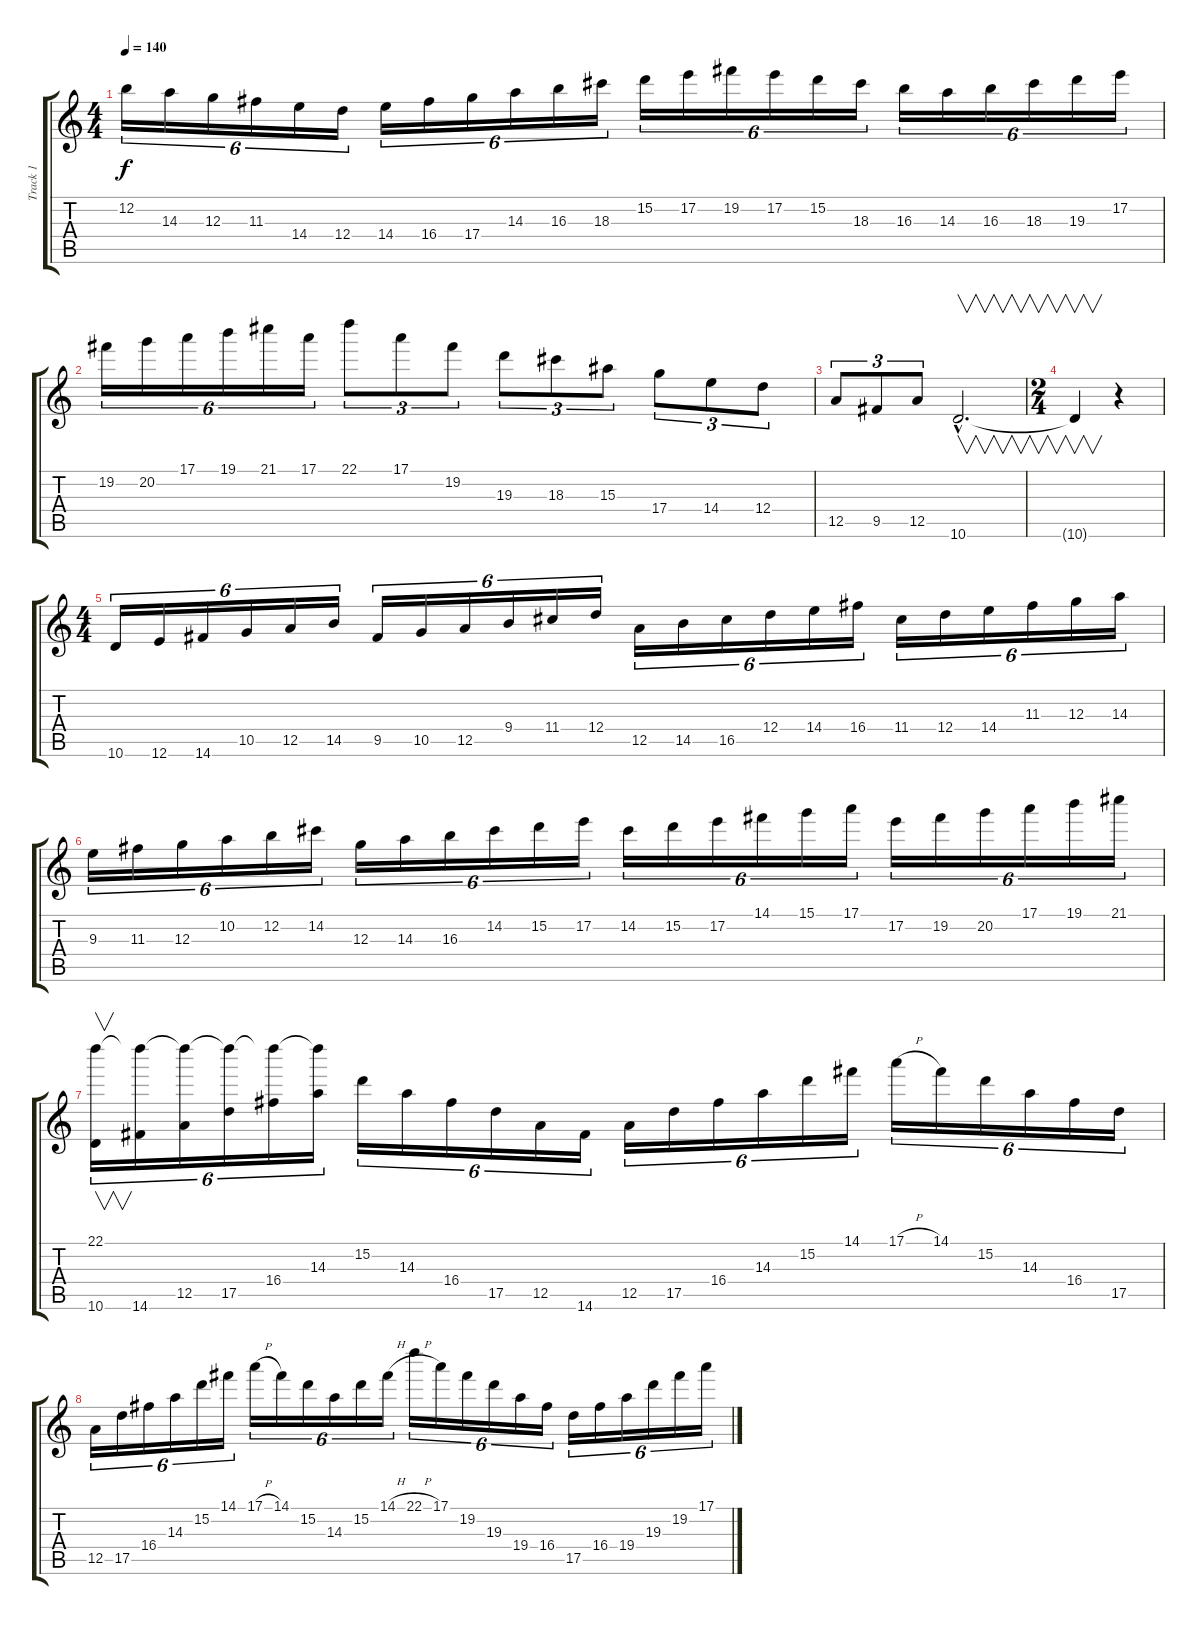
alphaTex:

\track ("Track 1" "Track 1") {instrument distortionguitar}
\staff {score tabs}
\tuning (E4 B3 G3 D3 A2 E2) {hide}
\ts (4 4)
\tempo 140
\clef g2
\ks c
12.2.16{tu (6 4) dy f} 14.3.16{tu (6 4)} 12.3.16{tu (6 4)} 11.3.16{tu (6 4)} 14.4.16{tu (6 4)} 12.4.16{tu (6 4)} 14.4.16{tu (6 4)} 16.4.16{tu (6 4)} 17.4.16{tu (6 4)} 14.3.16{tu (6 4)} 16.3.16{tu (6 4)} 18.3.16{tu (6 4)} 15.2.16{tu (6 4)} 17.2.16{tu (6 4)} 19.2.16{tu (6 4)} 17.2.16{tu (6 4)} 15.2.16{tu (6 4)} 18.3.16{tu (6 4)} 16.3.16{tu (6 4)} 14.3.16{tu (6 4)} 16.3.16{tu (6 4)} 18.3.16{tu (6 4)} 19.3.16{tu (6 4)} 17.2.16{tu (6 4)} |
19.2.16{tu (6 4)} 20.2.16{tu (6 4)} 17.1.16{tu (6 4)} 19.1.16{tu (6 4)} 21.1.16{tu (6 4)} 17.1.16{tu (6 4)} 22.1.8{tu (3 2)} 17.1.8{tu (3 2)} 19.2.8{tu (3 2)} 19.3.8{tu (3 2)} 18.3.8{tu (3 2)} 15.3.8{tu (3 2)} 17.4.8{tu (3 2)} 14.4.8{tu (3 2)} 12.4.8{tu (3 2)} |
12.5.8{tu (3 2)} 9.5.8{tu (3 2)} 12.5.8{tu (3 2)} 10.6{hac}.2{v d} |
\ts (2 4)
10.6{t}.4{v} r.4 |
\ts (4 4)
10.6.16{tu (6 4)} 12.6.16{tu (6 4)} 14.6.16{tu (6 4)} 10.5.16{tu (6 4)} 12.5.16{tu (6 4)} 14.5.16{tu (6 4)} 9.5.16{tu (6 4)} 10.5.16{tu (6 4)} 12.5.16{tu (6 4)} 9.4.16{tu (6 4)} 11.4.16{tu (6 4)} 12.4.16{tu (6 4)} 12.5.16{tu (6 4)} 14.5.16{tu (6 4)} 16.5.16{tu (6 4)} 12.4.16{tu (6 4)} 14.4.16{tu (6 4)} 16.4.16{tu (6 4)} 11.4.16{tu (6 4)} 12.4.16{tu (6 4)} 14.4.16{tu (6 4)} 11.3.16{tu (6 4)} 12.3.16{tu (6 4)} 14.3.16{tu (6 4)} |
9.3.16{tu (6 4)} 11.3.16{tu (6 4)} 12.3.16{tu (6 4)} 10.2.16{tu (6 4)} 12.2.16{tu (6 4)} 14.2.16{tu (6 4)} 12.3.16{tu (6 4)} 14.3.16{tu (6 4)} 16.3.16{tu (6 4)} 14.2.16{tu (6 4)} 15.2.16{tu (6 4)} 17.2.16{tu (6 4)} 14.2.16{tu (6 4)} 15.2.16{tu (6 4)} 17.2.16{tu (6 4)} 14.1.16{tu (6 4)} 15.1.16{tu (6 4)} 17.1.16{tu (6 4)} 17.2.16{tu (6 4)} 19.2.16{tu (6 4)} 20.2.16{tu (6 4)} 17.1.16{tu (6 4)} 19.1.16{tu (6 4)} 21.1.16{tu (6 4)} |
(22.1 10.6).16{v tu (6 4)} (22.1{t} 14.6).16{tu (6 4)} (22.1{t} 12.5).16{tu (6 4)} (22.1{t} 17.5).16{tu (6 4)} (22.1{t} 16.4).16{tu (6 4)} (22.1{t} 14.3).16{tu (6 4)} 15.2.16{tu (6 4)} 14.3.16{tu (6 4)} 16.4.16{tu (6 4)} 17.5.16{tu (6 4)} 12.5.16{tu (6 4)} 14.6.16{tu (6 4)} 12.5.16{tu (6 4)} 17.5.16{tu (6 4)} 16.4.16{tu (6 4)} 14.3.16{tu (6 4)} 15.2.16{tu (6 4)} 14.1.16{tu (6 4)} 17.1{h}.16{tu (6 4)} 14.1.16{tu (6 4)} 15.2.16{tu (6 4)} 14.3.16{tu (6 4)} 16.4.16{tu (6 4)} 17.5.16{tu (6 4)} |
12.5.16{tu (6 4)} 17.5.16{tu (6 4)} 16.4.16{tu (6 4)} 14.3.16{tu (6 4)} 15.2.16{tu (6 4)} 14.1.16{tu (6 4)} 17.1{h}.16{tu (6 4)} 14.1.16{tu (6 4)} 15.2.16{tu (6 4)} 14.3.16{tu (6 4)} 15.2.16{tu (6 4)} 14.1{h}.16{tu (6 4)} 22.1{h}.16{tu (6 4)} 17.1.16{tu (6 4)} 19.2.16{tu (6 4)} 19.3.16{tu (6 4)} 19.4.16{tu (6 4)} 16.4.16{tu (6 4)} 17.5.16{tu (6 4)} 16.4.16{tu (6 4)} 19.4.16{tu (6 4)} 19.3.16{tu (6 4)} 19.2.16{tu (6 4)} 17.1.16{tu (6 4)}
